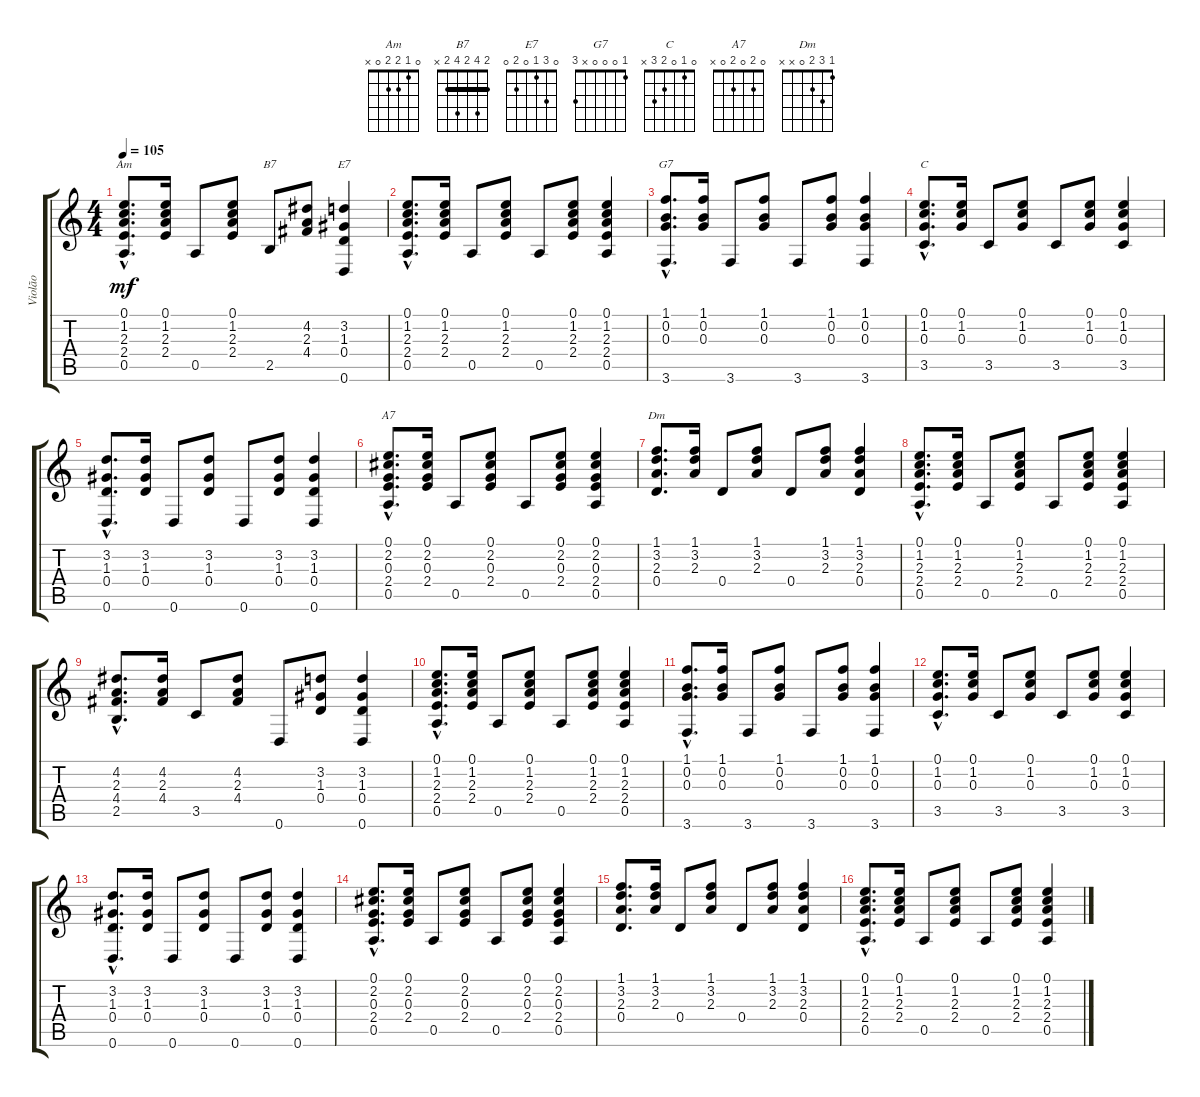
\track ("Violão" "Violão") {instrument acousticguitarnylon}
\staff {score tabs}
\tuning (E4 B3 G3 D3 A2 D2) {hide}
\chord ("Am" 0 1 2 2 0 x)
\chord ("B7" 2 4 2 4 2 x) {barre 2}
\chord ("E7" 0 3 1 0 2 0)
\chord ("G7" 1 0 0 0 x 3)
\chord ("C" 0 1 0 2 3 x)
\chord ("A7" 0 2 0 2 0 x)
\chord ("Dm" 1 3 2 0 x x)
\ts (4 4)
\tempo 105
\clef g2
\ks c
(0.1{hac} 1.2{hac} 2.3{hac} 2.4{hac} 0.5{hac}).8{d ch "Am" dy mf} (0.1 1.2 2.3 2.4).16 0.5.8 (0.1 1.2 2.3 2.4).8 2.5.8{ch "B7"} (4.2 2.3 4.4).8 (3.2 1.3 0.4 0.6).4{ch "E7"} |
(0.1{hac} 1.2{hac} 2.3{hac} 2.4{hac} 0.5{hac}).8{d} (0.1 1.2 2.3 2.4).16 0.5.8 (0.1 1.2 2.3 2.4).8 0.5.8 (0.1 1.2 2.3 2.4).8 (0.1 1.2 2.3 2.4 0.5).4 |
(1.1{hac} 0.2{hac} 0.3{hac} 3.6{hac}).8{d ch "G7"} (1.1 0.2 0.3).16 3.6.8 (1.1 0.2 0.3).8 3.6.8 (1.1 0.2 0.3).8 (1.1 0.2 0.3 3.6).4 |
(0.1{hac} 1.2{hac} 0.3{hac} 3.5{hac}).8{d ch "C"} (0.1 1.2 0.3).16 3.5.8 (0.1 1.2 0.3).8 3.5.8 (0.1 1.2 0.3).8 (0.1 1.2 0.3 3.5).4 |
(3.2{hac} 1.3{hac} 0.4{hac} 0.6{hac}).8{d} (3.2 1.3 0.4).16 0.6.8 (3.2 1.3 0.4).8 0.6.8 (3.2 1.3 0.4).8 (3.2 1.3 0.4 0.6).4 |
(0.1{hac} 2.2{hac} 0.3{hac} 2.4{hac} 0.5{hac}).8{d ch "A7"} (0.1 2.2 0.3 2.4).16 0.5.8 (0.1 2.2 0.3 2.4).8 0.5.8 (0.1 2.2 0.3 2.4).8 (0.1 2.2 0.3 2.4 0.5).4 |
(1.1 3.2 2.3 0.4).8{d ch "Dm"} (1.1 3.2 2.3).16 0.4.8 (1.1 3.2 2.3).8 0.4.8 (1.1 3.2 2.3).8 (1.1 3.2 2.3 0.4).4 |
(0.1{hac} 1.2{hac} 2.3{hac} 2.4{hac} 0.5{hac}).8{d} (0.1 1.2 2.3 2.4).16 0.5.8 (0.1 1.2 2.3 2.4).8 0.5.8 (0.1 1.2 2.3 2.4).8 (0.1 1.2 2.3 2.4 0.5).4 |
(4.2{hac} 2.3{hac} 4.4{hac} 2.5{hac}).8{d} (4.2 2.3 4.4).16 3.5.8 (4.2 2.3 4.4).8 0.6.8 (3.2 1.3 0.4).8 (3.2 1.3 0.4 0.6).4 |
(0.1{hac} 1.2{hac} 2.3{hac} 2.4{hac} 0.5{hac}).8{d} (0.1 1.2 2.3 2.4).16 0.5.8 (0.1 1.2 2.3 2.4).8 0.5.8 (0.1 1.2 2.3 2.4).8 (0.1 1.2 2.3 2.4 0.5).4 |
(1.1{hac} 0.2{hac} 0.3{hac} 3.6{hac}).8{d} (1.1 0.2 0.3).16 3.6.8 (1.1 0.2 0.3).8 3.6.8 (1.1 0.2 0.3).8 (1.1 0.2 0.3 3.6).4 |
(0.1{hac} 1.2{hac} 0.3{hac} 3.5{hac}).8{d} (0.1 1.2 0.3).16 3.5.8 (0.1 1.2 0.3).8 3.5.8 (0.1 1.2 0.3).8 (0.1 1.2 0.3 3.5).4 |
(3.2{hac} 1.3{hac} 0.4{hac} 0.6{hac}).8{d} (3.2 1.3 0.4).16 0.6.8 (3.2 1.3 0.4).8 0.6.8 (3.2 1.3 0.4).8 (3.2 1.3 0.4 0.6).4 |
(0.1{hac} 2.2{hac} 0.3{hac} 2.4{hac} 0.5{hac}).8{d} (0.1 2.2 0.3 2.4).16 0.5.8 (0.1 2.2 0.3 2.4).8 0.5.8 (0.1 2.2 0.3 2.4).8 (0.1 2.2 0.3 2.4 0.5).4 |
(1.1 3.2 2.3 0.4).8{d} (1.1 3.2 2.3).16 0.4.8 (1.1 3.2 2.3).8 0.4.8 (1.1 3.2 2.3).8 (1.1 3.2 2.3 0.4).4 |
(0.1{hac} 1.2{hac} 2.3{hac} 2.4{hac} 0.5{hac}).8{d} (0.1 1.2 2.3 2.4).16 0.5.8 (0.1 1.2 2.3 2.4).8 0.5.8 (0.1 1.2 2.3 2.4).8 (0.1 1.2 2.3 2.4 0.5).4
